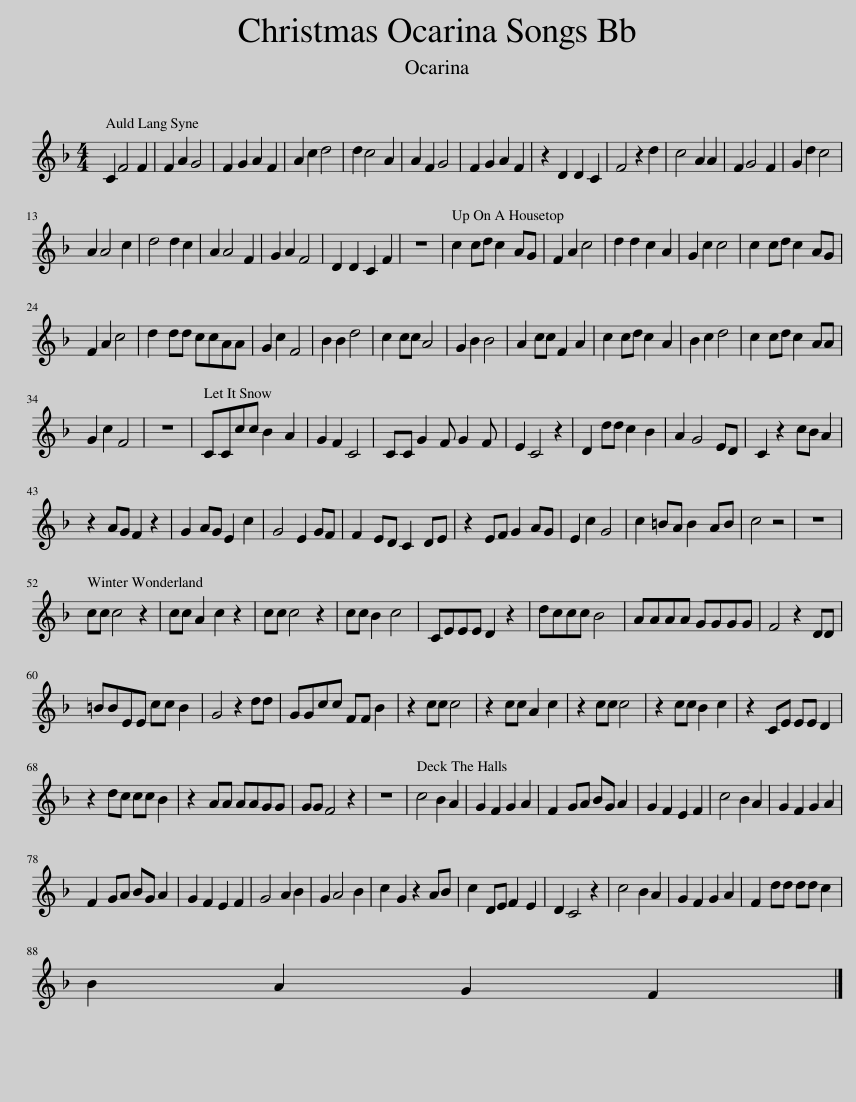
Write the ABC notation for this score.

X:1
L:1/8
M:4/4
I:linebreak $
K:F
V:1 treble
V:1
 C2 F4 F2 | F2 A2 G4 | F2 G2 A2 F2 | A2 c2 d4 | d2 c4 A2 | %5
 A2 F2 G4 | F2 G2 A2 F2 | z2 D2 D2 C2 | F4 z2 d2 | c4 A2 A2 | %10
 F2 G4 F2 | G2 d2 c4 |$ A2 A4 c2 | d4 d2 c2 | A2 A4 F2 | %15
 G2 A2 F4 | D2 D2 C2 F2 | z8 | c2 cd c2 AG | F2 A2 c4 | %20
 d2 d2 c2 A2 | G2 c2 c4 | c2 cd c2 AG |$ F2 A2 c4 | d2 dd ccAA | %25
 G2 c2 F4 | B2 B2 d4 | c2 cc A4 | G2 B2 B4 | A2 cc F2 A2 | %30
 c2 cd c2 A2 | B2 c2 d4 | c2 cd c2 AA |$ G2 c2 F4 | z8 | %35
 CCcc B2 A2 | G2 F2 C4 | CC G2 F G2 F | E2 C4 z2 | D2 dd c2 B2 | %40
 A2 G4 ED | C2 z2 cB A2 |$ z2 AG F2 z2 | G2 AG E2 c2 | G4 E2 GF | %45
 F2 ED C2 DE | z2 EF G2 AG | E2 c2 G4 | c2 =BA B2 AB | c4 z4 | %50
 z8 |$ cc c4 z2 | cc A2 c2 z2 | cc c4 z2 | cc B2 c4 | %55
 CEEE D2 z2 | dccc B4 | AAAA GGGG | F4 z2 DD |$ =BBEE cc B2 | %60
 G4 z2 dd | GGcc FF B2 | z2 cc c4 | z2 cc A2 c2 | z2 cc c4 | %65
 z2 cc B2 c2 | z2 CE EE D2 |$ z2 dc cc B2 | z2 AA AAGG | GG F4 z2 | %70
 z8 | c4 B2 A2 | G2 F2 G2 A2 | F2 GA BG A2 | G2 F2 E2 F2 | %75
 c4 B2 A2 | G2 F2 G2 A2 |$ F2 GA BG A2 | G2 F2 E2 F2 | G4 A2 B2 | %80
 G2 A4 B2 | c2 G2 z2 AB | c2 DE F2 E2 | D2 C4 z2 | c4 B2 A2 | %85
 G2 F2 G2 A2 | F2 dd dd c2 |$ B2 A2 G2 F2 |] %88
